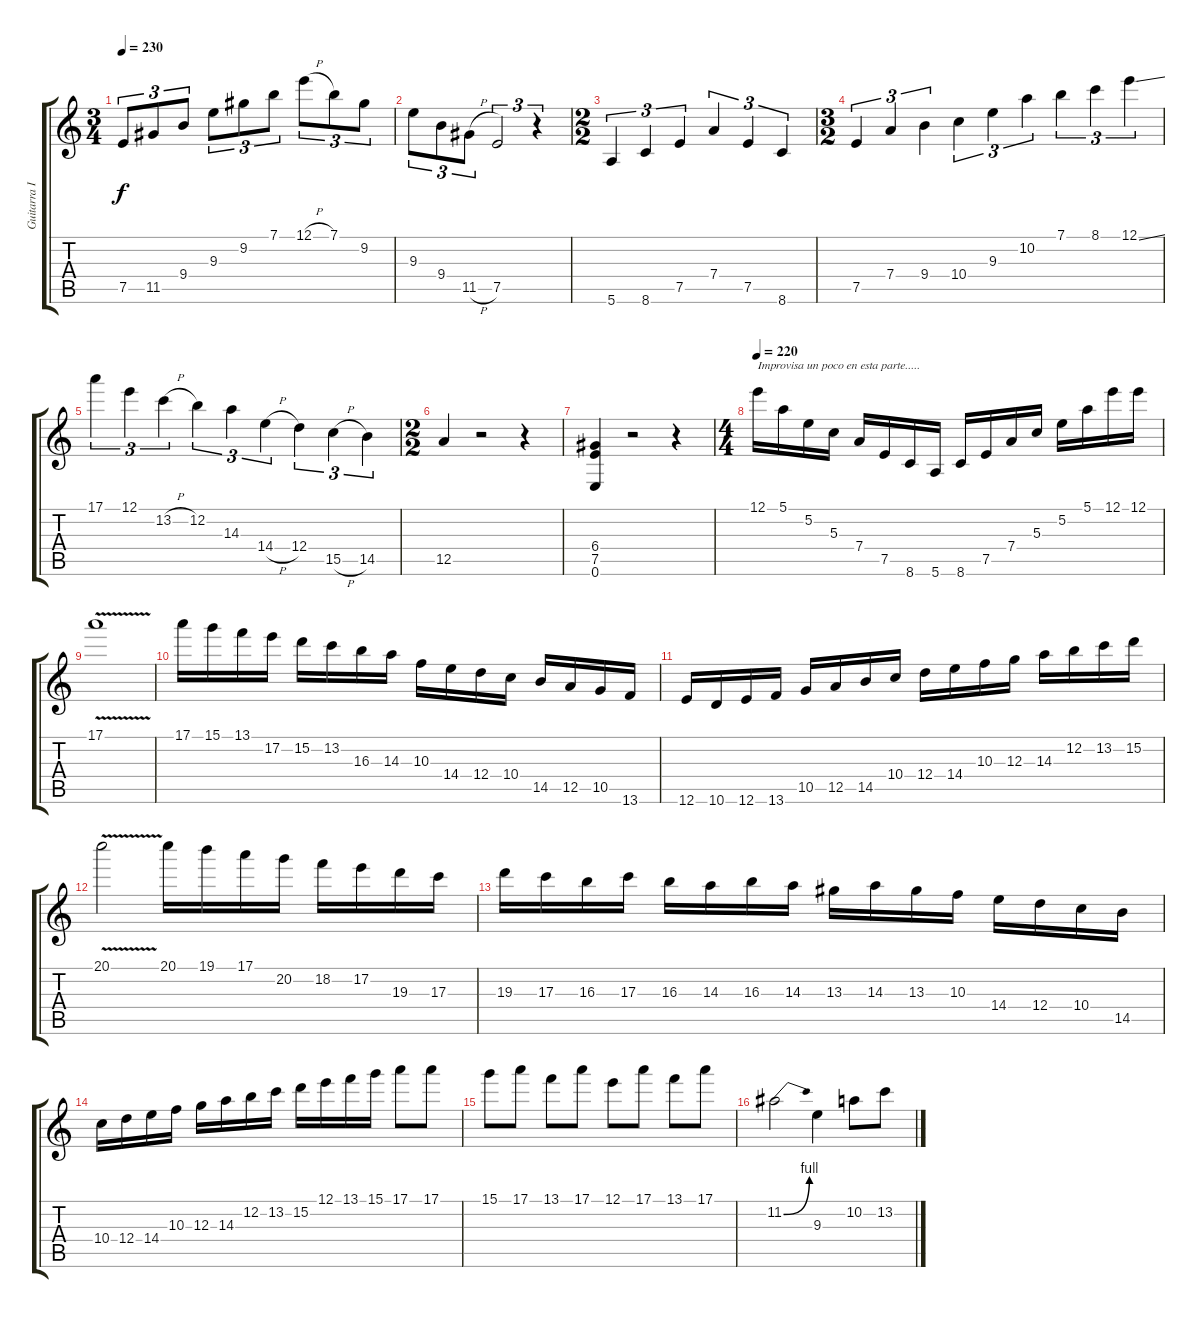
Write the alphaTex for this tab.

\track ("Guitarra II (Lead y Solos)" "Guitarra I") {instrument overdrivenguitar}
\staff {score tabs}
\tuning (E4 B3 G3 D3 A2 E2) {hide}
\ts (3 4)
\tempo 230
\clef g2
\ks c
7.5.8{tu (3 2) dy f} 11.5.8{tu (3 2)} 9.4.8{tu (3 2)} 9.3.8{tu (3 2)} 9.2.8{tu (3 2)} 7.1.8{tu (3 2)} 12.1{h}.8{tu (3 2)} 7.1.8{tu (3 2)} 9.2.8{tu (3 2)} |
9.3.8{tu (3 2)} 9.4.8{tu (3 2)} 11.5{h}.8{tu (3 2)} 7.5.2{tu (3 2)} r.4{tu (3 2)} |
\ts (2 2)
5.6.4{tu (3 2)} 8.6.4{tu (3 2)} 7.5.4{tu (3 2)} 7.4.4{tu (3 2)} 7.5.4{tu (3 2)} 8.6.4{tu (3 2)} |
\ts (3 2)
7.5.4{tu (3 2)} 7.4.4{tu (3 2)} 9.4.4{tu (3 2)} 10.4.4{tu (3 2)} 9.3.4{tu (3 2)} 10.2.4{tu (3 2)} 7.1.4{tu (3 2)} 8.1.4{tu (3 2)} 12.1{ss}.4{tu (3 2)} |
17.1.4{tu (3 2)} 12.1.4{tu (3 2)} 13.2{h}.4{tu (3 2)} 12.2.4{tu (3 2)} 14.3.4{tu (3 2)} 14.4{h}.4{tu (3 2)} 12.4.4{tu (3 2)} 15.5{h}.4{tu (3 2)} 14.5.4{tu (3 2)} |
\ts (2 2)
12.5.4 r.2 r.4 |
(6.4 7.5 0.6).4 r.2 r.4 |
\ts (4 4)
\tempo 220
12.1.16{txt "Improvisa un poco en esta parte....." volume 13 balance 8 instrument overdrivenguitar} 5.1.16 5.2.16 5.3.16 7.4.16 7.5.16 8.6.16 5.6.16 8.6.16 7.5.16 7.4.16 5.3.16 5.2.16 5.1.16 12.1.16 12.1.16 |
17.1{v}.1 |
17.1.16 15.1.16 13.1.16 17.2.16 15.2.16 13.2.16 16.3.16 14.3.16 10.3.16 14.4.16 12.4.16 10.4.16 14.5.16 12.5.16 10.5.16 13.6.16 |
12.6.16 10.6.16 12.6.16 13.6.16 10.5.16 12.5.16 14.5.16 10.4.16 12.4.16 14.4.16 10.3.16 12.3.16 14.3.16 12.2.16 13.2.16 15.2.16 |
20.1{v}.2 20.1.16 19.1.16 17.1.16 20.2.16 18.2.16 17.2.16 19.3.16 17.3.16 |
19.3.16 17.3.16 16.3.16 17.3.16 16.3.16 14.3.16 16.3.16 14.3.16 13.3.16 14.3.16 13.3.16 10.3.16 14.4.16 12.4.16 10.4.16 14.5.16 |
10.4.16 12.4.16 14.4.16 10.3.16 12.3.16 14.3.16 12.2.16 13.2.16 15.2.16 12.1.16 13.1.16 15.1.16 17.1.8 17.1.8 |
15.1.8 17.1.8 13.1.8 17.1.8 12.1.8 17.1.8 13.1.8 17.1.8 |
11.2{be (bend 0 0 60 4)}.2 9.3.4 10.2.8 13.2.8
